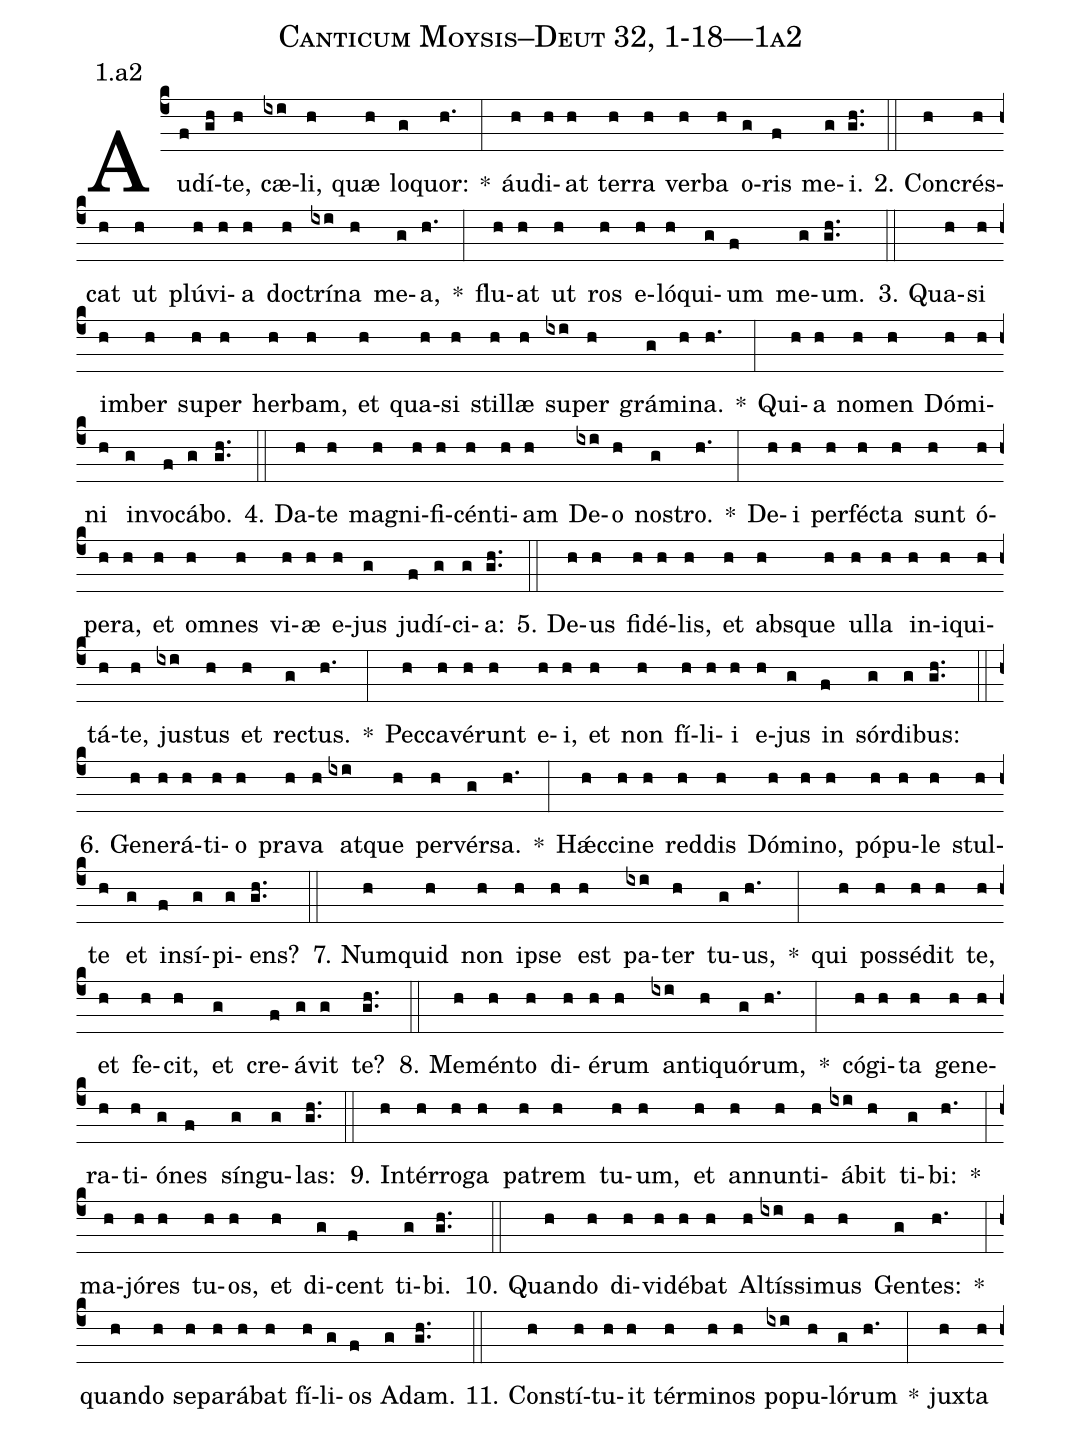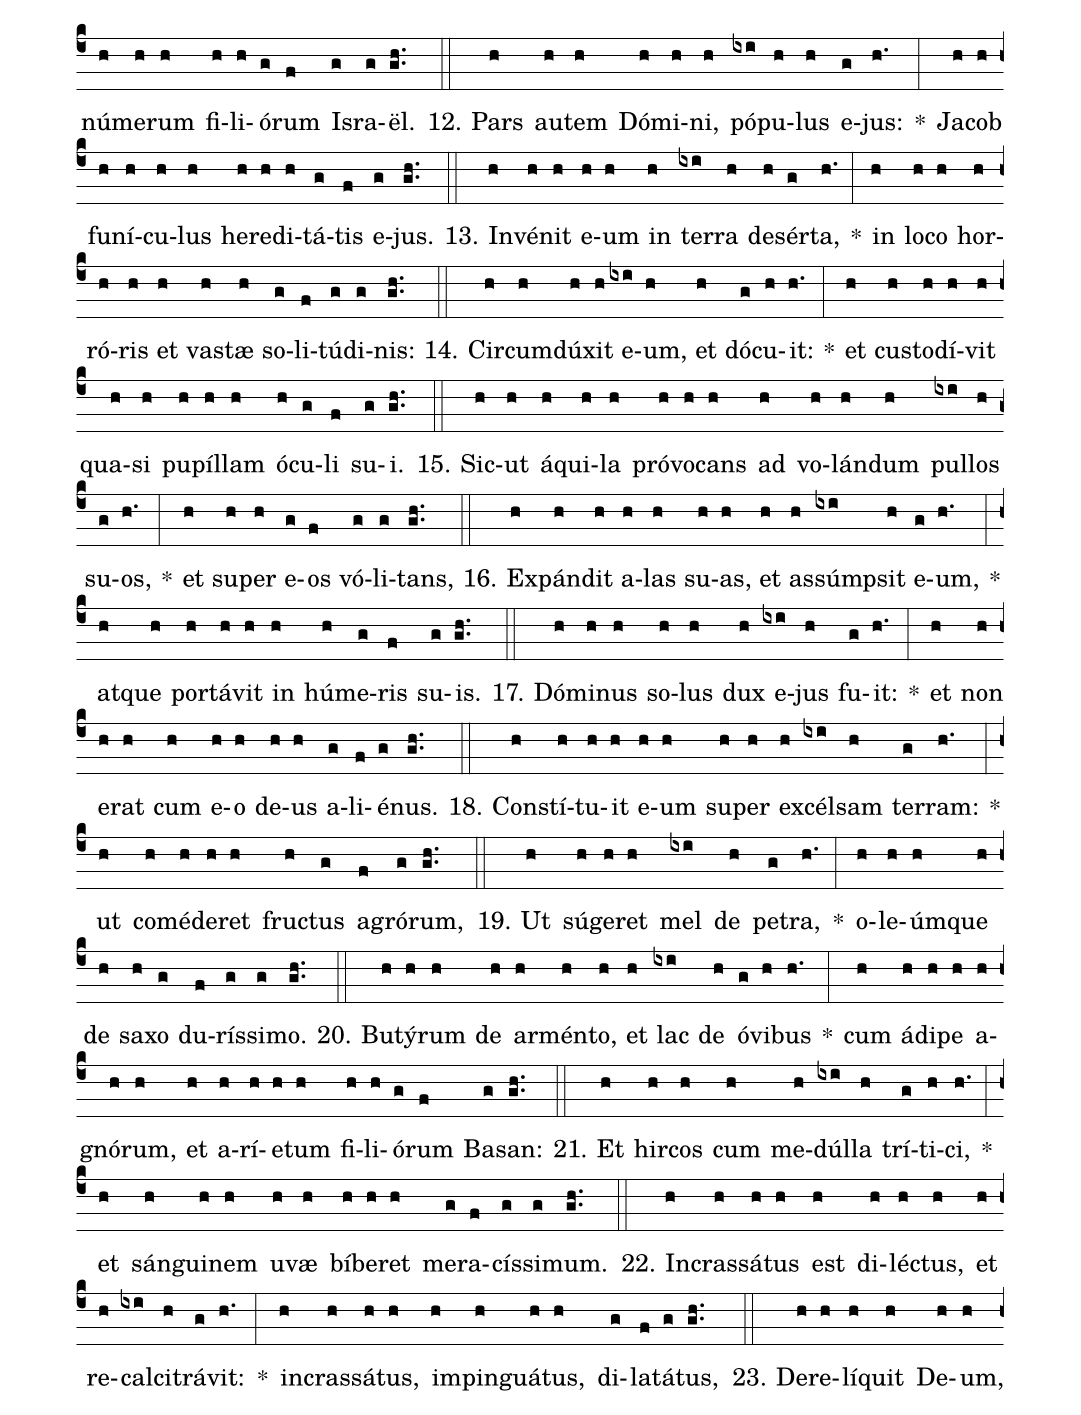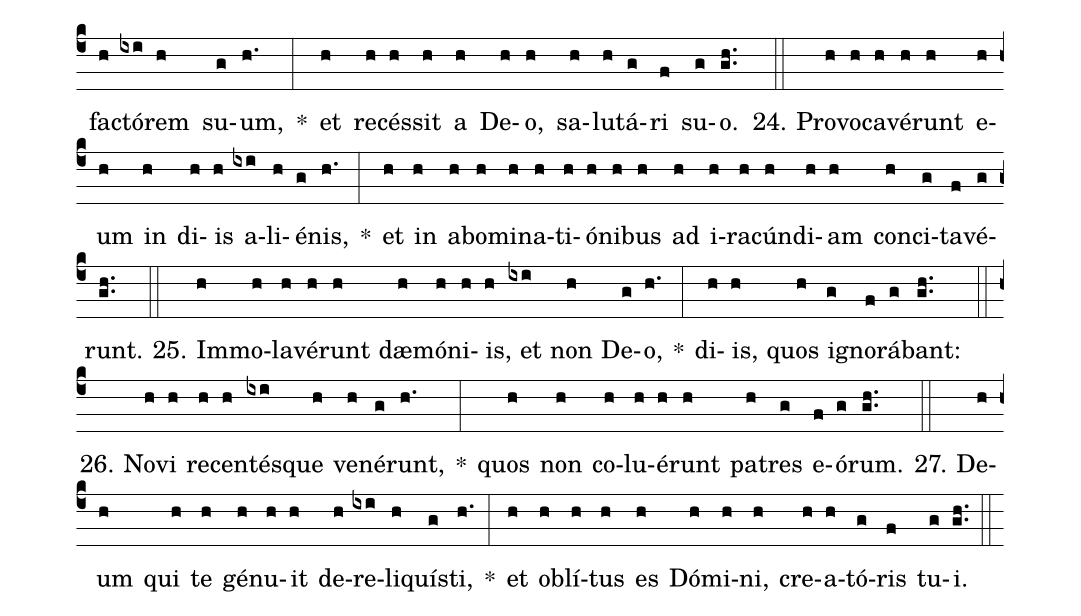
name: Canticum Moysis--Deut 32, 1-18---1a2;
annotation: 1.a2;
%%
(c4)Au(f)dí(gh)te,(h) cæ(ixi)li,(h) quæ(h) lo(g)quor:(h.) *(:) áu(h)di(h)at(h) ter(h)ra(h) ver(h)ba(h) o(g)ris(f) me(g)i.(gh..) (::)
2. Con(h)crés(h)cat(h) ut(h) plú(h)vi(h)a(h) doc(h)trí(ixi)na(h) me(g)a,(h.) *(:) flu(h)at(h) ut(h) ros(h) e(h)ló(h)qui(g)um(f) me(g)um.(gh..) (::)
3. Qua(h)si(h) im(h)ber(h) su(h)per(h) her(h)bam,(h) et(h) qua(h)si(h) stil(h)læ(h) su(ixi)per(h) grá(g)mi(h)na.(h.) *(:) Qui(h)a(h) no(h)men(h) Dó(h)mi(h)ni(h) in(g)vo(f)cá(g)bo.(gh..) (::)
4. Da(h)te(h) ma(h)gni(h)fi(h)cén(h)ti(h)am(h) De(ixi)o(h) nos(g)tro.(h.) *(:) De(h)i(h) per(h)féc(h)ta(h) sunt(h) ó(h)pe(h)ra,(h) et(h) om(h)nes(h) vi(h)æ(h) e(h)jus(g) ju(f)dí(g)ci(g)a:(gh..) (::)
5. De(h)us(h) fi(h)dé(h)lis,(h) et(h) abs(h)que(h) ul(h)la(h) in(h)i(h)qui(h)tá(h)te,(h) jus(ixi)tus(h) et(h) rec(g)tus.(h.) *(:) Pec(h)ca(h)vé(h)runt(h) e(h)i,(h) et(h) non(h) fí(h)li(h)i(h) e(h)jus(g) in(f) sór(g)di(g)bus:(gh..) (::)
6. Ge(h)ne(h)rá(h)ti(h)o(h) pra(h)va(h) at(ixi)que(h) per(h)vér(g)sa.(h.) *(:) Hǽc(h)ci(h)ne(h) red(h)dis(h) Dó(h)mi(h)no,(h) pó(h)pu(h)le(h) stul(h)te(h) et(g) in(f)sí(g)pi(g)ens?(gh..) (::)
7. Num(h)quid(h) non(h) ip(h)se(h) est(h) pa(ixi)ter(h) tu(g)us,(h.) *(:) qui(h) pos(h)sé(h)dit(h) te,(h) et(h) fe(h)cit,(h) et(g) cre(f)á(g)vit(g) te?(gh..) (::)
8. Me(h)mén(h)to(h) di(h)é(h)rum(h) an(ixi)ti(h)quó(g)rum,(h.) *(:) có(h)gi(h)ta(h) ge(h)ne(h)ra(h)ti(h)ó(g)nes(f) sín(g)gu(g)las:(gh..) (::)
9. In(h)tér(h)ro(h)ga(h) pa(h)trem(h) tu(h)um,(h) et(h) an(h)nun(h)ti(h)á(ixi)bit(h) ti(g)bi:(h.) *(:) ma(h)jó(h)res(h) tu(h)os,(h) et(h) di(g)cent(f) ti(g)bi.(gh..) (::)
10. Quan(h)do(h) di(h)vi(h)dé(h)bat(h) Al(h)tís(ixi)si(h)mus(h) Gen(g)tes:(h.) *(:) quan(h)do(h) se(h)pa(h)rá(h)bat(h) fí(h)li(g)os(f) A(g)dam.(gh..) (::)
11. Con(h)stí(h)tu(h)it(h) tér(h)mi(h)nos(h) po(ixi)pu(h)ló(g)rum(h.) *(:) jux(h)ta(h) nú(h)me(h)rum(h) fi(h)li(h)ó(g)rum(f) Is(g)ra(g)ël.(gh..) (::)
12. Pars(h) au(h)tem(h) Dó(h)mi(h)ni,(h) pó(ixi)pu(h)lus(h) e(g)jus:(h.) *(:) Ja(h)cob(h) fu(h)ní(h)cu(h)lus(h) he(h)re(h)di(h)tá(g)tis(f) e(g)jus.(gh..) (::)
13. In(h)vé(h)nit(h) e(h)um(h) in(h) ter(ixi)ra(h) de(h)sér(g)ta,(h.) *(:) in(h) lo(h)co(h) hor(h)ró(h)ris(h) et(h) vas(h)tæ(h) so(g)li(f)tú(g)di(g)nis:(gh..) (::)
14. Cir(h)cum(h)dú(h)xit(h) e(ixi)um,(h) et(h) dó(g)cu(h)it:(h.) *(:) et(h) cus(h)to(h)dí(h)vit(h) qua(h)si(h) pu(h)píl(h)lam(h) ó(h)cu(g)li(f) su(g)i.(gh..) (::)
15. Sic(h)ut(h) á(h)qui(h)la(h) pró(h)vo(h)cans(h) ad(h) vo(h)lán(h)dum(h) pul(ixi)los(h) su(g)os,(h.) *(:) et(h) su(h)per(h) e(g)os(f) vó(g)li(g)tans,(gh..) (::)
16. Ex(h)pán(h)dit(h) a(h)las(h) su(h)as,(h) et(h) as(h)súmp(ixi)sit(h) e(g)um,(h.) *(:) at(h)que(h) por(h)tá(h)vit(h) in(h) hú(h)me(g)ris(f) su(g)is.(gh..) (::)
17. Dó(h)mi(h)nus(h) so(h)lus(h) dux(h) e(ixi)jus(h) fu(g)it:(h.) *(:) et(h) non(h) e(h)rat(h) cum(h) e(h)o(h) de(h)us(h) a(g)li(f)é(g)nus.(gh..) (::)
18. Con(h)stí(h)tu(h)it(h) e(h)um(h) su(h)per(h) ex(h)cél(ixi)sam(h) ter(g)ram:(h.) *(:) ut(h) com(h)é(h)de(h)ret(h) fruc(h)tus(g) a(f)gró(g)rum,(gh..) (::)
19. Ut(h) sú(h)ge(h)ret(h) mel(ixi) de(h) pe(g)tra,(h.) *(:) o(h)le(h)úm(h)que(h) de(h) sa(h)xo(g) du(f)rís(g)si(g)mo.(gh..) (::)
20. Bu(h)tý(h)rum(h) de(h) ar(h)mén(h)to,(h) et(h) lac(ixi) de(h) ó(g)vi(h)bus(h.) *(:) cum(h) á(h)di(h)pe(h) a(h)gnó(h)rum,(h) et(h) a(h)rí(h)e(h)tum(h) fi(h)li(h)ó(g)rum(f) Ba(g)san:(gh..) (::)
21. Et(h) hir(h)cos(h) cum(h) me(h)dúl(ixi)la(h) trí(g)ti(h)ci,(h.) *(:) et(h) sán(h)gui(h)nem(h) u(h)væ(h) bí(h)be(h)ret(h) me(g)ra(f)cís(g)si(g)mum.(gh..) (::)
22. In(h)cras(h)sá(h)tus(h) est(h) di(h)léc(h)tus,(h) et(h) re(h)cal(ixi)ci(h)trá(g)vit:(h.) *(:) in(h)cras(h)sá(h)tus,(h) im(h)pin(h)guá(h)tus,(h) di(g)la(f)tá(g)tus,(gh..) (::)
23. De(h)re(h)lí(h)quit(h) De(h)um,(h) fac(h)tó(ixi)rem(h) su(g)um,(h.) *(:) et(h) re(h)cés(h)sit(h) a(h) De(h)o,(h) sa(h)lu(h)tá(g)ri(f) su(g)o.(gh..) (::)
24. Pro(h)vo(h)ca(h)vé(h)runt(h) e(h)um(h) in(h) di(h)is(h) a(ixi)li(h)é(g)nis,(h.) *(:) et(h) in(h) ab(h)o(h)mi(h)na(h)ti(h)ó(h)ni(h)bus(h) ad(h) i(h)ra(h)cún(h)di(h)am(h) con(h)ci(g)ta(f)vé(g)runt.(gh..) (::)
25. Im(h)mo(h)la(h)vé(h)runt(h) dæ(h)mó(h)ni(h)is,(h) et(ixi) non(h) De(g)o,(h.) *(:) di(h)is,(h) quos(h) i(g)gno(f)rá(g)bant:(gh..) (::)
26. No(h)vi(h) re(h)cen(h)tés(ixi)que(h) ve(h)né(g)runt,(h.) *(:) quos(h) non(h) co(h)lu(h)é(h)runt(h) pa(h)tres(g) e(f)ó(g)rum.(gh..) (::)
27. De(h)um(h) qui(h) te(h) gé(h)nu(h)it(h) de(h)re(ixi)li(h)quís(g)ti,(h.) *(:) et(h) ob(h)lí(h)tus(h) es(h) Dó(h)mi(h)ni,(h) cre(h)a(h)tó(g)ris(f) tu(g)i.(gh..) (::)
